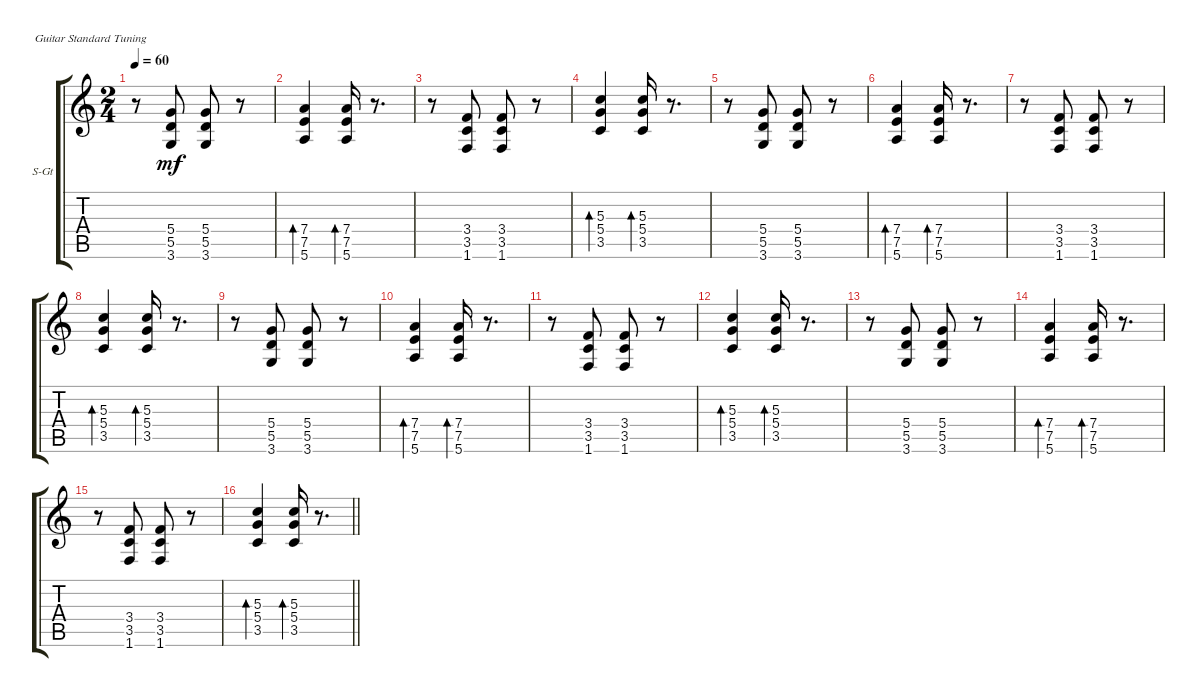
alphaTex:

\defaultSystemsLayout 4
\bracketExtendMode groupsimilarinstruments
\firstSystemTrackNameOrientation horizontal
\otherSystemsTrackNameOrientation horizontal
\track ("Steel Guitar" "S-Gt") {instrument acousticguitarsteel}
\staff {score tabs}
\tuning (E4 B3 G3 D3 A2 E2)
\ts (2 4)
\tempo 60
\clef g2
\ks aminor
r.8{dy mf} (3.6 5.5 5.4).8 (3.6 5.5 5.4).8 r.8 |
(5.6 7.5 7.4).4{bd 30} (5.6 7.5 7.4).16{bd 30} r.8{d} |
r.8 (1.6 3.5 3.4).8 (1.6 3.5 3.4).8 r.8 |
(3.5 5.4 5.3).4{bd 30} (3.5 5.4 5.3).16{bd 30} r.8{d} |
r.8 (3.6 5.5 5.4).8 (3.6 5.5 5.4).8 r.8 |
(5.6 7.5 7.4).4{bd 30} (5.6 7.5 7.4).16{bd 30} r.8{d} |
r.8 (1.6 3.5 3.4).8 (1.6 3.5 3.4).8 r.8 |
(3.5 5.4 5.3).4{bd 30} (3.5 5.4 5.3).16{bd 30} r.8{d} |
r.8 (3.6 5.5 5.4).8 (3.6 5.5 5.4).8 r.8 |
(5.6 7.5 7.4).4{bd 30} (5.6 7.5 7.4).16{bd 30} r.8{d} |
r.8 (1.6 3.5 3.4).8 (1.6 3.5 3.4).8 r.8 |
(3.5 5.4 5.3).4{bd 30} (3.5 5.4 5.3).16{bd 30} r.8{d} |
r.8 (3.6 5.5 5.4).8 (3.6 5.5 5.4).8 r.8 |
(5.6 7.5 7.4).4{bd 30} (5.6 7.5 7.4).16{bd 30} r.8{d} |
r.8 (1.6 3.5 3.4).8 (1.6 3.5 3.4).8 r.8 |
\barLineRight lightlight
(3.5 5.4 5.3).4{bd 30} (3.5 5.4 5.3).16{bd 30} r.8{d}
